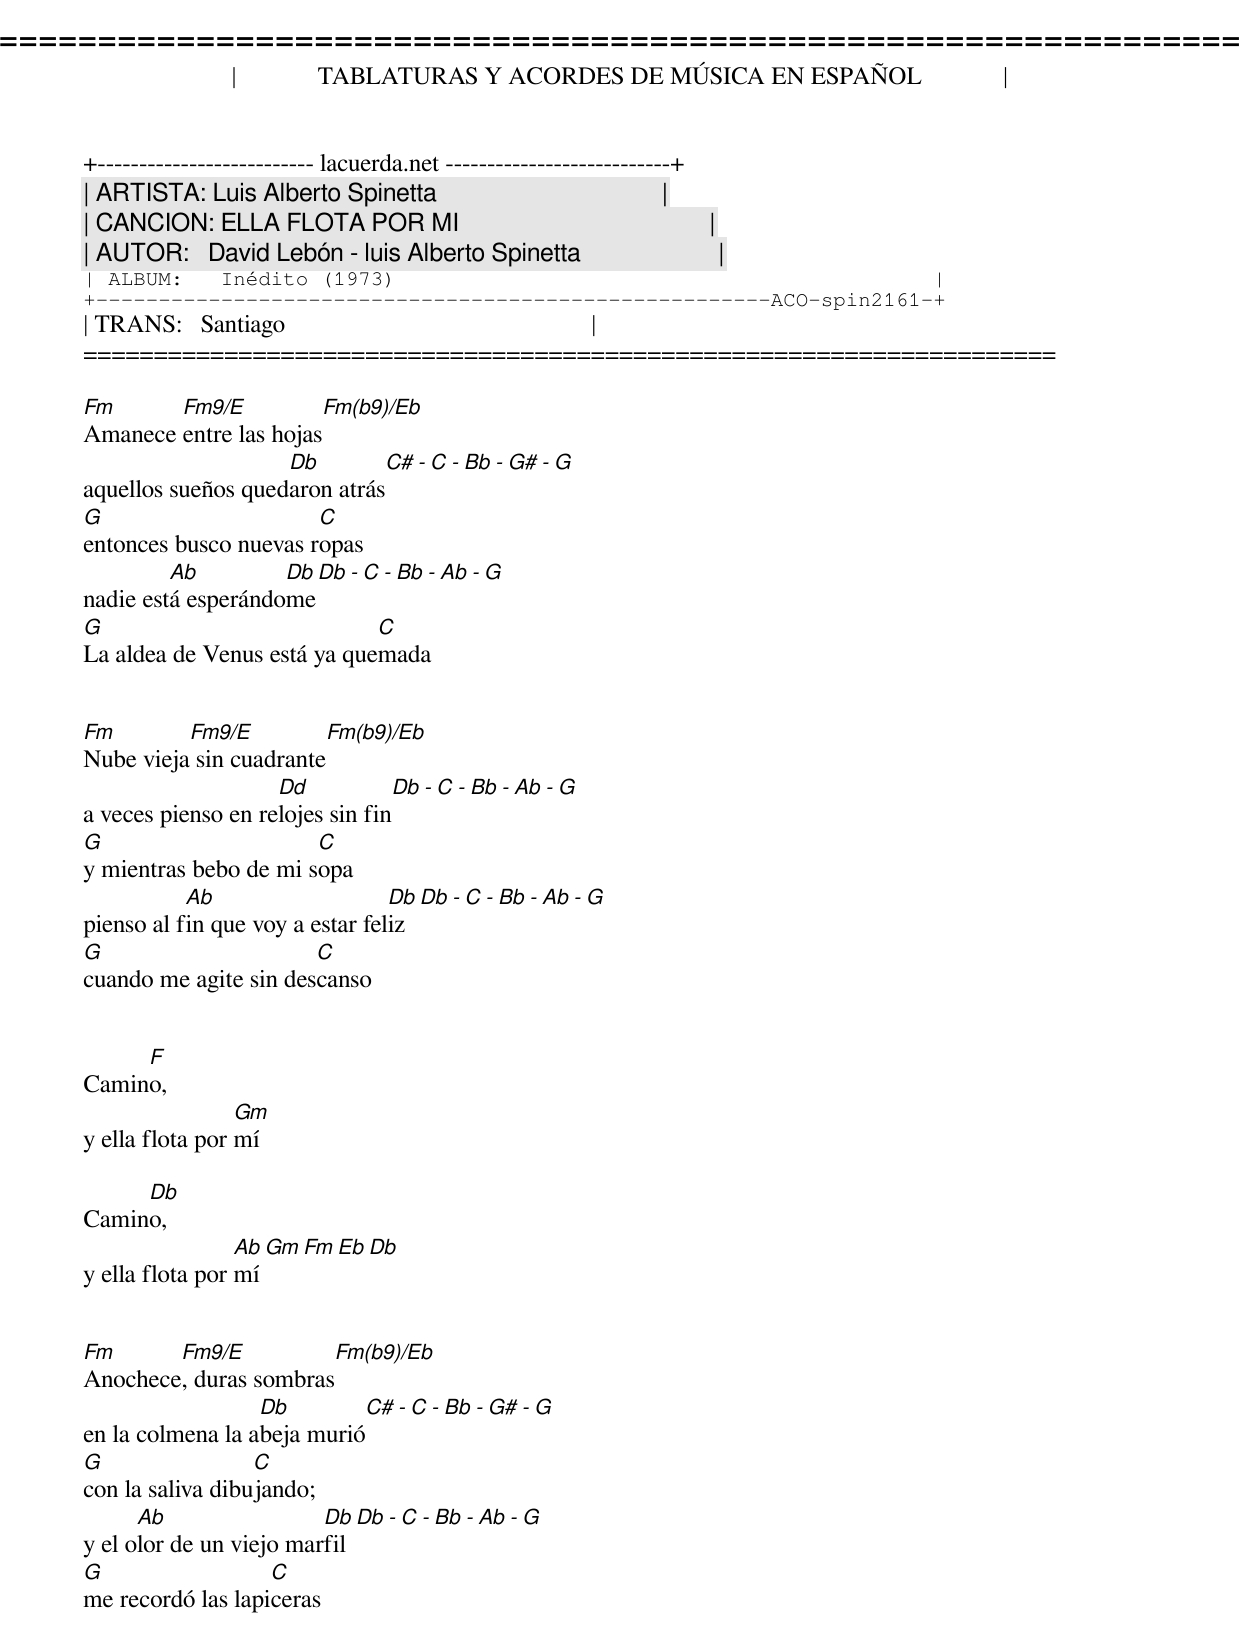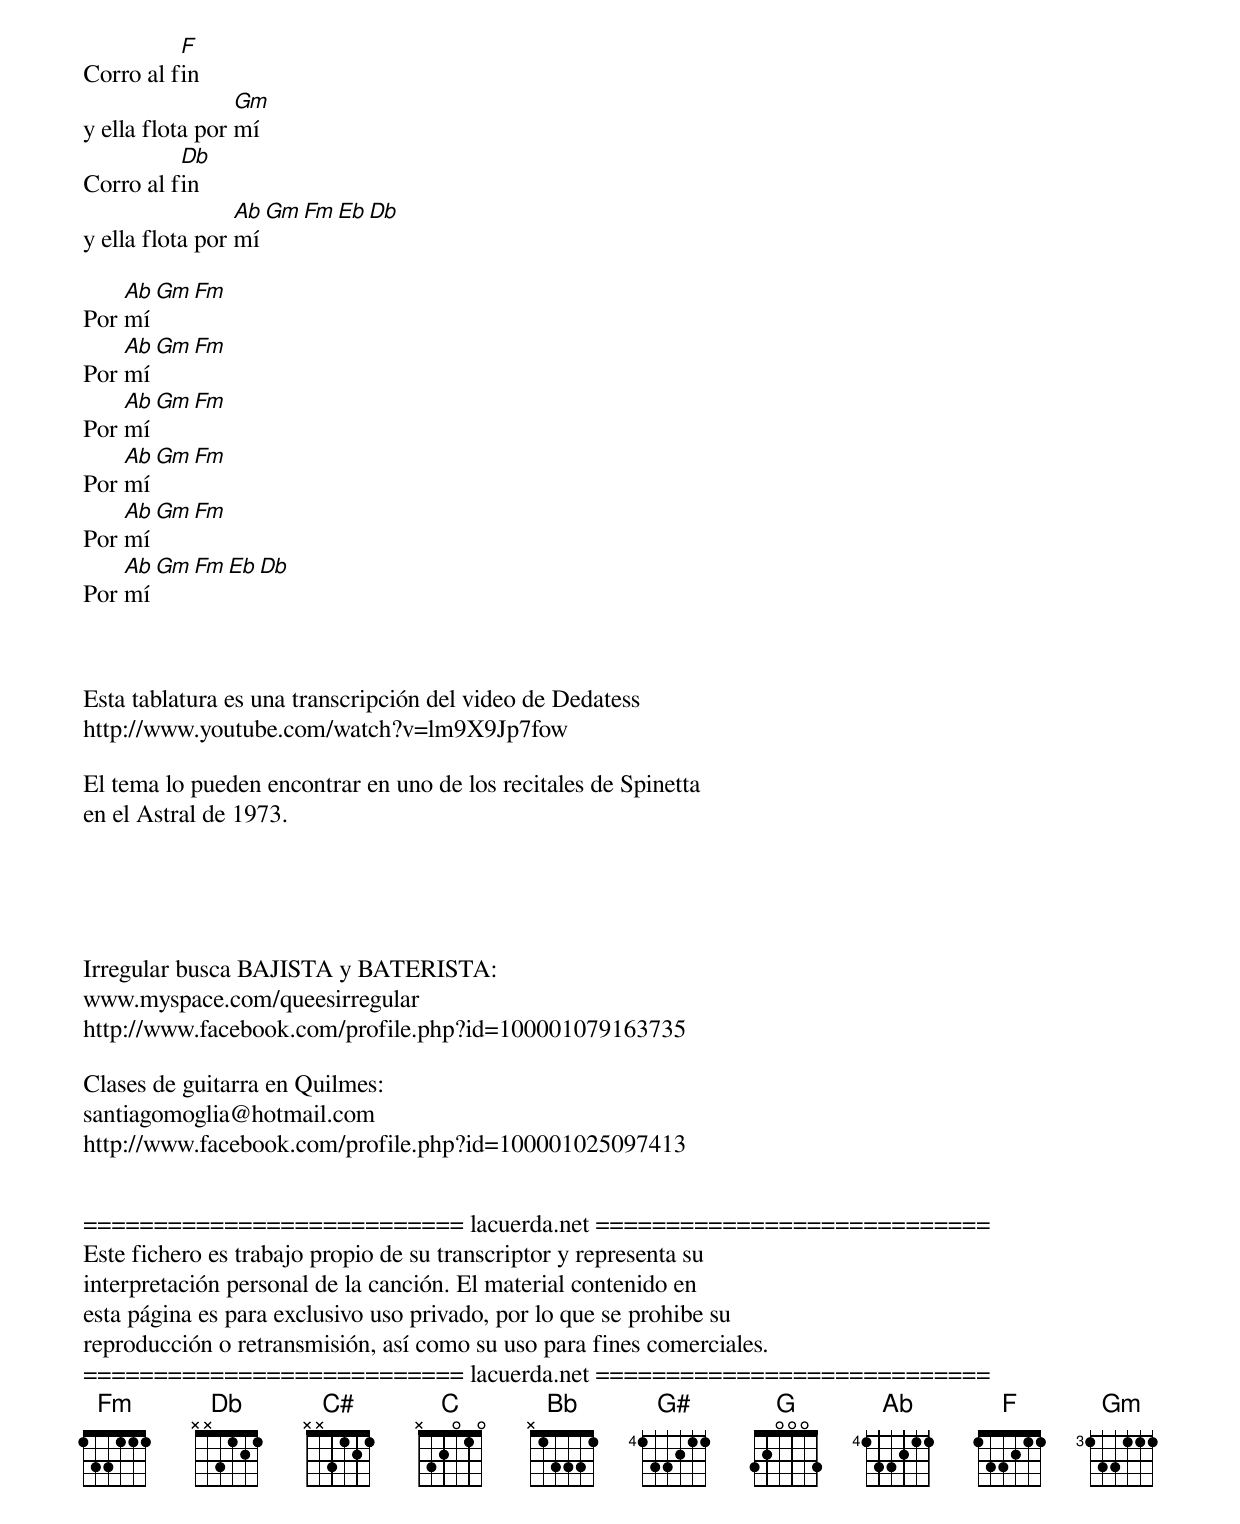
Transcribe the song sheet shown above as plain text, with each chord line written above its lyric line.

=====================================================================
|             TABLATURAS Y ACORDES DE MÚSICA EN ESPAÑOL             |
+-------------------------- lacuerda.net ---------------------------+
| ARTISTA: Luis Alberto Spinetta                                    |
| CANCION: ELLA FLOTA POR MI                                        |
| AUTOR:   David Lebón - luis Alberto Spinetta                      |
| ALBUM:   Inédito (1973)                                           |
+------------------------------------------------------ACO-spin2161-+
| TRANS:   Santiago                                                 |
=====================================================================

Fm      Fm9/E           Fm(b9)/Eb
Amanece entre las hojas
                    Db         C# - C - Bb - G# - G
aquellos sueños quedaron atrás
G                      C
entonces busco nuevas ropas
         Ab         Db  Db - C - Bb - Ab - G
nadie está esperándome
G                            C
La aldea de Venus está ya quemada


Fm        Fm9/E          Fm(b9)/Eb
Nube vieja sin cuadrante
                    Dd            Db - C - Bb - Ab - G
a veces pienso en relojes sin fin
G                      C
y mientras bebo de mi sopa
           Ab                    Db  Db - C - Bb - Ab - G
pienso al fin que voy a estar feliz
G                      C
cuando me agite sin descanso


     F
Camino,
                 Gm
y ella flota por mí

     Db
Camino,
                 Ab Gm Fm Eb Db
y ella flota por mí


Fm      Fm9/E           Fm(b9)/Eb
Anochece, duras sombras
                  Db         C# - C - Bb - G# - G
en la colmena la abeja murió
G                 C
con la saliva dibujando;
      Ab                 Db  Db - C - Bb - Ab - G
y el olor de un viejo marfil
G                  C
me recordó las lapiceras


          F
Corro al fin
                 Gm
y ella flota por mí
          Db
Corro al fin
                 Ab Gm Fm Eb Db
y ella flota por mí

    Ab Gm Fm
Por mí
    Ab Gm Fm
Por mí
    Ab Gm Fm
Por mí
    Ab Gm Fm
Por mí
    Ab Gm Fm
Por mí
    Ab Gm Fm Eb Db
Por mí



Esta tablatura es una transcripción del video de Dedatess
http://www.youtube.com/watch?v=lm9X9Jp7fow

El tema lo pueden encontrar en uno de los recitales de Spinetta
en el Astral de 1973.

Fm: xx2113
Fm9/E: xx2112
Fm(b9)/Eb: xx1112




Irregular busca BAJISTA y BATERISTA:
www.myspace.com/queesirregular
http://www.facebook.com/profile.php?id=100001079163735

Clases de guitarra en Quilmes:
santiagomoglia@hotmail.com
http://www.facebook.com/profile.php?id=100001025097413


=========================== lacuerda.net ============================
Este fichero es trabajo propio de su transcriptor y representa su
interpretación personal de la canción. El material contenido en
esta página es para exclusivo uso privado, por lo que se prohibe su
reproducción o retransmisión, así como su uso para fines comerciales.
=========================== lacuerda.net ============================
